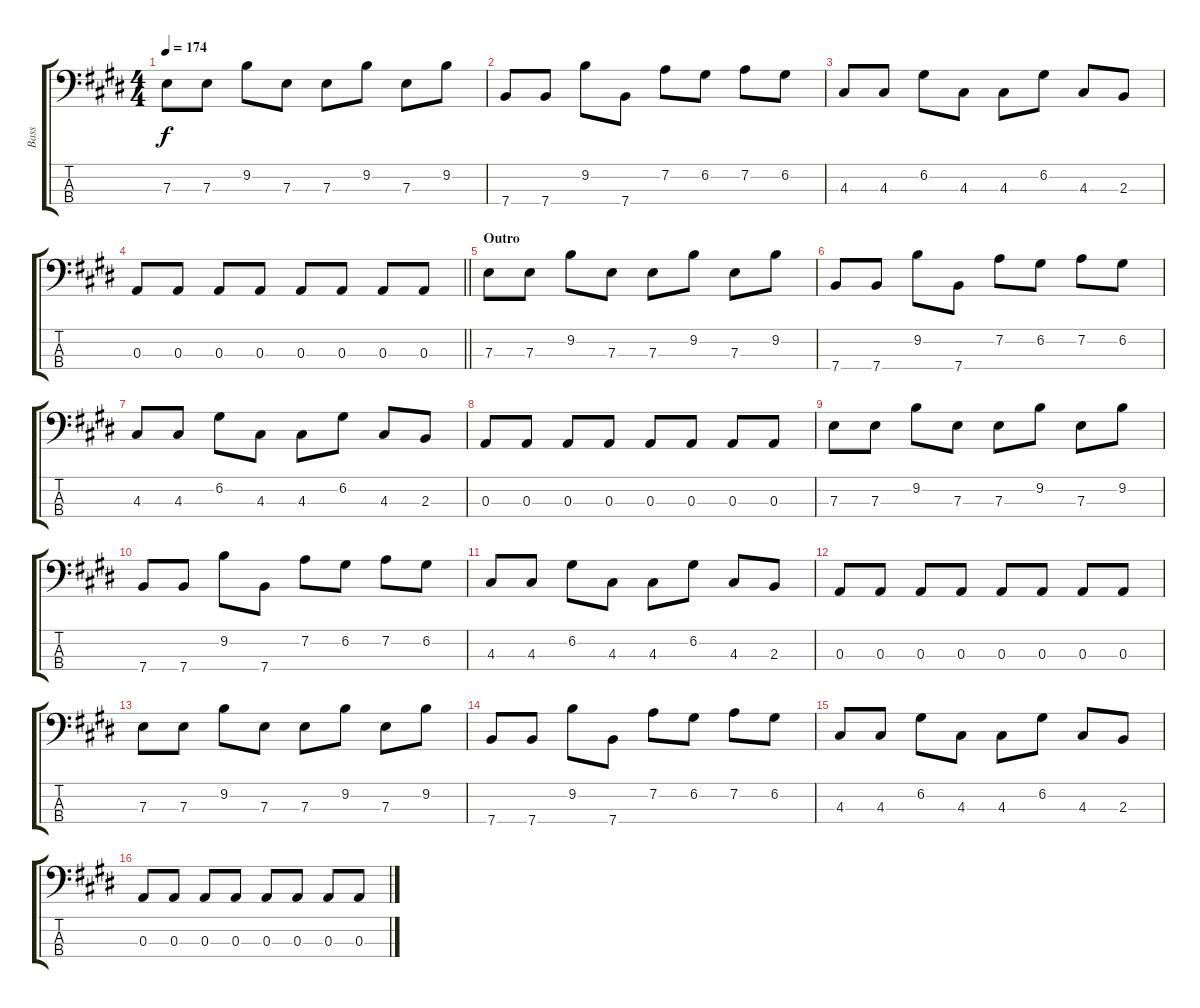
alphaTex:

\track ("Bass" "Bass") {instrument electricbasspick bank 255}
\staff {score tabs}
\tuning (G2 D2 A1 E1) {hide}
\ts (4 4)
\tempo 174
\clef f4
\ks e
7.3.8{dy f} 7.3.8 9.2.8 7.3.8 7.3.8 9.2.8 7.3.8 9.2.8 |
7.4.8 7.4.8 9.2.8 7.4.8 7.2.8 6.2.8 7.2.8 6.2.8 |
4.3.8 4.3.8 6.2.8 4.3.8 4.3.8 6.2.8 4.3.8 2.3.8 |
\barLineRight lightlight
0.3.8 0.3.8 0.3.8 0.3.8 0.3.8 0.3.8 0.3.8 0.3.8 |
\section ("" "Outro")
7.3.8 7.3.8 9.2.8 7.3.8 7.3.8 9.2.8 7.3.8 9.2.8 |
7.4.8 7.4.8 9.2.8 7.4.8 7.2.8 6.2.8 7.2.8 6.2.8 |
4.3.8 4.3.8 6.2.8 4.3.8 4.3.8 6.2.8 4.3.8 2.3.8 |
0.3.8 0.3.8 0.3.8 0.3.8 0.3.8 0.3.8 0.3.8 0.3.8 |
7.3.8 7.3.8 9.2.8 7.3.8 7.3.8 9.2.8 7.3.8 9.2.8 |
7.4.8 7.4.8 9.2.8 7.4.8 7.2.8 6.2.8 7.2.8 6.2.8 |
4.3.8 4.3.8 6.2.8 4.3.8 4.3.8 6.2.8 4.3.8 2.3.8 |
0.3.8 0.3.8 0.3.8 0.3.8 0.3.8 0.3.8 0.3.8 0.3.8 |
7.3.8 7.3.8 9.2.8 7.3.8 7.3.8 9.2.8 7.3.8 9.2.8 |
7.4.8 7.4.8 9.2.8 7.4.8 7.2.8 6.2.8 7.2.8 6.2.8 |
4.3.8 4.3.8 6.2.8 4.3.8 4.3.8 6.2.8 4.3.8 2.3.8 |
0.3.8 0.3.8 0.3.8 0.3.8 0.3.8 0.3.8 0.3.8 0.3.8
